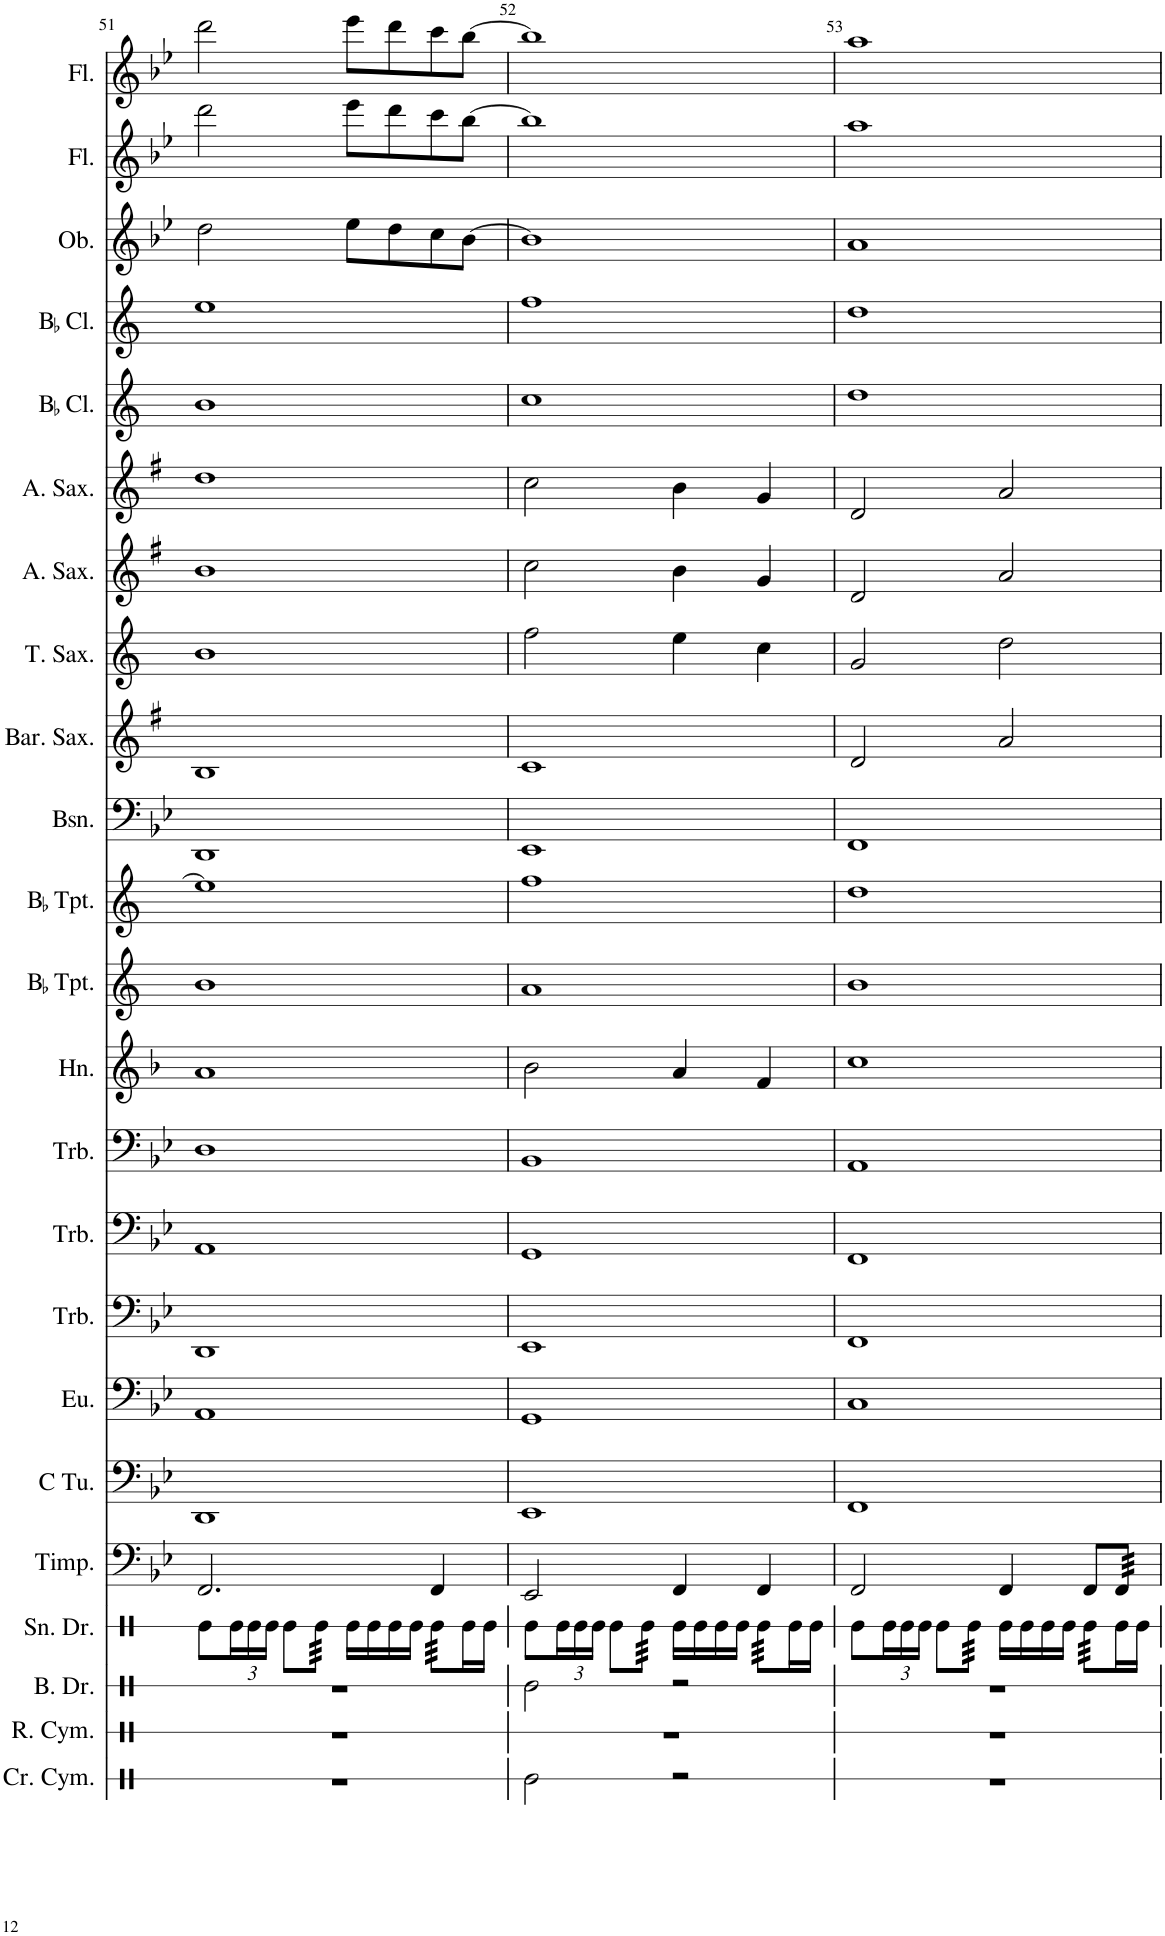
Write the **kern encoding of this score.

**kern	**kern	**kern	**kern	**kern	**kern	**kern	**kern	**kern	**kern	**kern	**kern	**kern	**kern	**kern	**kern	**kern	**kern	**kern	**kern	**kern	**kern	**kern
*part23	*part22	*part21	*part20	*part19	*part18	*part17	*part16	*part15	*part14	*part13	*part12	*part11	*part10	*part9	*part8	*part7	*part6	*part5	*part4	*part3	*part2	*part1
*staff23	*staff22	*staff21	*staff20	*staff19	*staff18	*staff17	*staff16	*staff15	*staff14	*staff13	*staff12	*staff11	*staff10	*staff9	*staff8	*staff7	*staff6	*staff5	*staff4	*staff3	*staff2	*staff1
*I"Crash Cymbal	*I"Ride Cymbal	*I"Bass Drum	*I"Snare Drum	*I"Timpani	*I"C Tuba	*I"Euphonium	*I"Trombone 3	*I"Trombone 2	*I"Trombone 1	*I"Horn	*I"BaccidentalFlat Trumpet	*I"BaccidentalFlat Trumpet	*I"Bassoon	*I"Baritone Saxophone	*I"Tenor Saxophone	*I"Alto Saxophone	*I"Alto Saxophone	*I"BaccidentalFlat Clarinet	*I"BaccidentalFlat Clarinet	*I"Oboe	*I"Flute	*I"Flute
*I'Cr. Cym.	*I'R. Cym.	*I'B. Dr.	*I'Sn. Dr.	*I'Timp.	*I'C Tu.	*I'Eu.	*I'Trb.	*I'Trb.	*I'Trb.	*I'Hn.	*I'BaccidentalFlat Tpt.	*I'BaccidentalFlat Tpt.	*I'Bsn.	*I'Bar. Sax.	*I'T. Sax.	*I'A. Sax.	*I'A. Sax.	*I'BaccidentalFlat Cl.	*I'BaccidentalFlat Cl.	*I'Ob.	*I'Fl.	*I'Fl.
!!LO:PB:g=z
*clefX	*clefX	*clefX	*clefX	*clefF4	*clefF4	*clefF4	*clefF4	*clefF4	*clefF4	*clefG2	*clefG2	*clefG2	*clefF4	*clefG2	*clefG2	*clefG2	*clefG2	*clefG2	*clefG2	*clefG2	*clefG2	*clefG2
*	*	*	*	*	*	*	*	*	*	*Trd4c7	*Trd1c2	*Trd1c2	*	*Trd12c21	*Trd8c14	*Trd5c9	*Trd5c9	*Trd1c2	*Trd1c2	*	*	*
*k[]	*k[]	*k[]	*k[]	*k[b-e-]	*k[b-e-]	*k[b-e-]	*k[b-e-]	*k[b-e-]	*k[b-e-]	*k[b-]	*k[]	*k[]	*k[b-e-]	*k[f#]	*k[]	*k[f#]	*k[f#]	*k[]	*k[]	*k[b-e-]	*k[b-e-]	*k[b-e-]
*M4/4	*M4/4	*M4/4	*M4/4	*M4/4	*M4/4	*M4/4	*M4/4	*M4/4	*M4/4	*M4/4	*M4/4	*M4/4	*M4/4	*M4/4	*M4/4	*M4/4	*M4/4	*M4/4	*M4/4	*M4/4	*M4/4	*M4/4
=51	=51	=51	=51	=51	=51	=51	=51	=51	=51	=51	=51	=51	=51	=51	=51	=51	=51	=51	=51	=51	=51	=51
1r	1r	1r	8Re\L	2.FF/	1DD	1AA	1DD	1AA	1D	1a	1b	1ee]	1DD	1B	1b	1b	1dd	1b	1ee	2dd\	2ddd\	2ddd\
*	*	*	*Xbrackettup	*	*	*	*	*	*	*	*	*	*	*	*	*	*	*	*	*	*	*
.	.	.	24Re\L	.	.	.	.	.	.	.	.	.	.	.	.	.	.	.	.	.	.	.
.	.	.	24Re\	.	.	.	.	.	.	.	.	.	.	.	.	.	.	.	.	.	.	.
.	.	.	24Re\JJ	.	.	.	.	.	.	.	.	.	.	.	.	.	.	.	.	.	.	.
.	.	.	8Re\L	.	.	.	.	.	.	.	.	.	.	.	.	.	.	.	.	.	.	.
*	*	*	*tremolo	*	*	*	*	*	*	*	*	*	*	*	*	*	*	*	*	*	*	*
.	.	.	64Re\	.	.	.	.	.	.	.	.	.	.	.	.	.	.	.	.	.	.	.
.	.	.	64Re\	.	.	.	.	.	.	.	.	.	.	.	.	.	.	.	.	.	.	.
.	.	.	64Re\	.	.	.	.	.	.	.	.	.	.	.	.	.	.	.	.	.	.	.
.	.	.	64Re\	.	.	.	.	.	.	.	.	.	.	.	.	.	.	.	.	.	.	.
.	.	.	64Re\	.	.	.	.	.	.	.	.	.	.	.	.	.	.	.	.	.	.	.
.	.	.	64Re\	.	.	.	.	.	.	.	.	.	.	.	.	.	.	.	.	.	.	.
.	.	.	64Re\	.	.	.	.	.	.	.	.	.	.	.	.	.	.	.	.	.	.	.
.	.	.	64Re\JJJJ	.	.	.	.	.	.	.	.	.	.	.	.	.	.	.	.	.	.	.
*	*	*	*Xtremolo	*	*	*	*	*	*	*	*	*	*	*	*	*	*	*	*	*	*	*
.	.	.	16Re\LL	.	.	.	.	.	.	.	.	.	.	.	.	.	.	.	.	8ee-\L	8eee-\L	8eee-\L
.	.	.	16Re\	.	.	.	.	.	.	.	.	.	.	.	.	.	.	.	.	.	.	.
.	.	.	16Re\	.	.	.	.	.	.	.	.	.	.	.	.	.	.	.	.	8dd\	8ddd\	8ddd\
.	.	.	16Re\JJ	.	.	.	.	.	.	.	.	.	.	.	.	.	.	.	.	.	.	.
*	*	*	*tremolo	*	*	*	*	*	*	*	*	*	*	*	*	*	*	*	*	*	*	*
.	.	.	64Re\LLLL	4FF/	.	.	.	.	.	.	.	.	.	.	.	.	.	.	.	8cc\	8ccc\	8ccc\
.	.	.	64Re\	.	.	.	.	.	.	.	.	.	.	.	.	.	.	.	.	.	.	.
.	.	.	64Re\	.	.	.	.	.	.	.	.	.	.	.	.	.	.	.	.	.	.	.
.	.	.	64Re\	.	.	.	.	.	.	.	.	.	.	.	.	.	.	.	.	.	.	.
.	.	.	64Re\	.	.	.	.	.	.	.	.	.	.	.	.	.	.	.	.	.	.	.
.	.	.	64Re\	.	.	.	.	.	.	.	.	.	.	.	.	.	.	.	.	.	.	.
.	.	.	64Re\	.	.	.	.	.	.	.	.	.	.	.	.	.	.	.	.	.	.	.
.	.	.	64Re\	.	.	.	.	.	.	.	.	.	.	.	.	.	.	.	.	.	.	.
*	*	*	*Xtremolo	*	*	*	*	*	*	*	*	*	*	*	*	*	*	*	*	*	*	*
.	.	.	16Re\L	.	.	.	.	.	.	.	.	.	.	.	.	.	.	.	.	[8b-\J	[8bb-\J	[8bb-\J
.	.	.	16Re\JJ	.	.	.	.	.	.	.	.	.	.	.	.	.	.	.	.	.	.	.
=52	=52	=52	=52	=52	=52	=52	=52	=52	=52	=52	=52	=52	=52	=52	=52	=52	=52	=52	=52	=52	=52	=52
2Re\	1r	2Re\	8Re\L	2EE-/	1EE-	1GG	1EE-	1GG	1BB-	2b-\	1a	1ff	1EE-	1c	2ff\	2cc\	2cc\	1cc	1ff	1b-]	1bb-]	1bb-]
.	.	.	24Re\L	.	.	.	.	.	.	.	.	.	.	.	.	.	.	.	.	.	.	.
.	.	.	24Re\	.	.	.	.	.	.	.	.	.	.	.	.	.	.	.	.	.	.	.
.	.	.	24Re\JJ	.	.	.	.	.	.	.	.	.	.	.	.	.	.	.	.	.	.	.
.	.	.	8Re\L	.	.	.	.	.	.	.	.	.	.	.	.	.	.	.	.	.	.	.
*	*	*	*tremolo	*	*	*	*	*	*	*	*	*	*	*	*	*	*	*	*	*	*	*
.	.	.	64Re\	.	.	.	.	.	.	.	.	.	.	.	.	.	.	.	.	.	.	.
.	.	.	64Re\	.	.	.	.	.	.	.	.	.	.	.	.	.	.	.	.	.	.	.
.	.	.	64Re\	.	.	.	.	.	.	.	.	.	.	.	.	.	.	.	.	.	.	.
.	.	.	64Re\	.	.	.	.	.	.	.	.	.	.	.	.	.	.	.	.	.	.	.
.	.	.	64Re\	.	.	.	.	.	.	.	.	.	.	.	.	.	.	.	.	.	.	.
.	.	.	64Re\	.	.	.	.	.	.	.	.	.	.	.	.	.	.	.	.	.	.	.
.	.	.	64Re\	.	.	.	.	.	.	.	.	.	.	.	.	.	.	.	.	.	.	.
.	.	.	64Re\JJJJ	.	.	.	.	.	.	.	.	.	.	.	.	.	.	.	.	.	.	.
*	*	*	*Xtremolo	*	*	*	*	*	*	*	*	*	*	*	*	*	*	*	*	*	*	*
2r	.	2r	16Re\LL	4FF/	.	.	.	.	.	4a/	.	.	.	.	4ee\	4b\	4b\	.	.	.	.	.
.	.	.	16Re\	.	.	.	.	.	.	.	.	.	.	.	.	.	.	.	.	.	.	.
.	.	.	16Re\	.	.	.	.	.	.	.	.	.	.	.	.	.	.	.	.	.	.	.
.	.	.	16Re\JJ	.	.	.	.	.	.	.	.	.	.	.	.	.	.	.	.	.	.	.
*	*	*	*tremolo	*	*	*	*	*	*	*	*	*	*	*	*	*	*	*	*	*	*	*
.	.	.	64Re\LLLL	4FF/	.	.	.	.	.	4f/	.	.	.	.	4cc\	4g/	4g/	.	.	.	.	.
.	.	.	64Re\	.	.	.	.	.	.	.	.	.	.	.	.	.	.	.	.	.	.	.
.	.	.	64Re\	.	.	.	.	.	.	.	.	.	.	.	.	.	.	.	.	.	.	.
.	.	.	64Re\	.	.	.	.	.	.	.	.	.	.	.	.	.	.	.	.	.	.	.
.	.	.	64Re\	.	.	.	.	.	.	.	.	.	.	.	.	.	.	.	.	.	.	.
.	.	.	64Re\	.	.	.	.	.	.	.	.	.	.	.	.	.	.	.	.	.	.	.
.	.	.	64Re\	.	.	.	.	.	.	.	.	.	.	.	.	.	.	.	.	.	.	.
.	.	.	64Re\	.	.	.	.	.	.	.	.	.	.	.	.	.	.	.	.	.	.	.
*	*	*	*Xtremolo	*	*	*	*	*	*	*	*	*	*	*	*	*	*	*	*	*	*	*
.	.	.	16Re\L	.	.	.	.	.	.	.	.	.	.	.	.	.	.	.	.	.	.	.
.	.	.	16Re\JJ	.	.	.	.	.	.	.	.	.	.	.	.	.	.	.	.	.	.	.
=53	=53	=53	=53	=53	=53	=53	=53	=53	=53	=53	=53	=53	=53	=53	=53	=53	=53	=53	=53	=53	=53	=53
1r	1r	1r	8Re\L	2FF/	1FF	1C	1FF	1FF	1AA	1cc	1b	1dd	1FF	2d/	2g/	2d/	2d/	1dd	1dd	1a	1aa	1aa
.	.	.	24Re\L	.	.	.	.	.	.	.	.	.	.	.	.	.	.	.	.	.	.	.
.	.	.	24Re\	.	.	.	.	.	.	.	.	.	.	.	.	.	.	.	.	.	.	.
.	.	.	24Re\JJ	.	.	.	.	.	.	.	.	.	.	.	.	.	.	.	.	.	.	.
.	.	.	8Re\L	.	.	.	.	.	.	.	.	.	.	.	.	.	.	.	.	.	.	.
*	*	*	*tremolo	*	*	*	*	*	*	*	*	*	*	*	*	*	*	*	*	*	*	*
.	.	.	64Re\	.	.	.	.	.	.	.	.	.	.	.	.	.	.	.	.	.	.	.
.	.	.	64Re\	.	.	.	.	.	.	.	.	.	.	.	.	.	.	.	.	.	.	.
.	.	.	64Re\	.	.	.	.	.	.	.	.	.	.	.	.	.	.	.	.	.	.	.
.	.	.	64Re\	.	.	.	.	.	.	.	.	.	.	.	.	.	.	.	.	.	.	.
.	.	.	64Re\	.	.	.	.	.	.	.	.	.	.	.	.	.	.	.	.	.	.	.
.	.	.	64Re\	.	.	.	.	.	.	.	.	.	.	.	.	.	.	.	.	.	.	.
.	.	.	64Re\	.	.	.	.	.	.	.	.	.	.	.	.	.	.	.	.	.	.	.
.	.	.	64Re\JJJJ	.	.	.	.	.	.	.	.	.	.	.	.	.	.	.	.	.	.	.
*	*	*	*Xtremolo	*	*	*	*	*	*	*	*	*	*	*	*	*	*	*	*	*	*	*
.	.	.	16Re\LL	4FF/	.	.	.	.	.	.	.	.	.	2a/	2dd\	2a/	2a/	.	.	.	.	.
.	.	.	16Re\	.	.	.	.	.	.	.	.	.	.	.	.	.	.	.	.	.	.	.
.	.	.	16Re\	.	.	.	.	.	.	.	.	.	.	.	.	.	.	.	.	.	.	.
.	.	.	16Re\JJ	.	.	.	.	.	.	.	.	.	.	.	.	.	.	.	.	.	.	.
*	*	*	*tremolo	*	*	*	*	*	*	*	*	*	*	*	*	*	*	*	*	*	*	*
.	.	.	64Re\LLLL	8FF/L	.	.	.	.	.	.	.	.	.	.	.	.	.	.	.	.	.	.
.	.	.	64Re\	.	.	.	.	.	.	.	.	.	.	.	.	.	.	.	.	.	.	.
.	.	.	64Re\	.	.	.	.	.	.	.	.	.	.	.	.	.	.	.	.	.	.	.
.	.	.	64Re\	.	.	.	.	.	.	.	.	.	.	.	.	.	.	.	.	.	.	.
.	.	.	64Re\	.	.	.	.	.	.	.	.	.	.	.	.	.	.	.	.	.	.	.
.	.	.	64Re\	.	.	.	.	.	.	.	.	.	.	.	.	.	.	.	.	.	.	.
.	.	.	64Re\	.	.	.	.	.	.	.	.	.	.	.	.	.	.	.	.	.	.	.
.	.	.	64Re\	.	.	.	.	.	.	.	.	.	.	.	.	.	.	.	.	.	.	.
*	*	*	*Xtremolo	*	*	*	*	*	*	*	*	*	*	*	*	*	*	*	*	*	*	*
*	*	*	*	*tremolo	*	*	*	*	*	*	*	*	*	*	*	*	*	*	*	*	*	*
.	.	.	16Re\L	64FF/	.	.	.	.	.	.	.	.	.	.	.	.	.	.	.	.	.	.
.	.	.	.	64FF/	.	.	.	.	.	.	.	.	.	.	.	.	.	.	.	.	.	.
.	.	.	.	64FF/	.	.	.	.	.	.	.	.	.	.	.	.	.	.	.	.	.	.
.	.	.	.	64FF/	.	.	.	.	.	.	.	.	.	.	.	.	.	.	.	.	.	.
.	.	.	16Re\JJ	64FF/	.	.	.	.	.	.	.	.	.	.	.	.	.	.	.	.	.	.
.	.	.	.	64FF/	.	.	.	.	.	.	.	.	.	.	.	.	.	.	.	.	.	.
.	.	.	.	64FF/	.	.	.	.	.	.	.	.	.	.	.	.	.	.	.	.	.	.
.	.	.	.	64FF/JJJJ	.	.	.	.	.	.	.	.	.	.	.	.	.	.	.	.	.	.
*	*	*	*	*Xtremolo	*	*	*	*	*	*	*	*	*	*	*	*	*	*	*	*	*	*
=	=	=	=	=	=	=	=	=	=	=	=	=	=	=	=	=	=	=	=	=	=	=
*-	*-	*-	*-	*-	*-	*-	*-	*-	*-	*-	*-	*-	*-	*-	*-	*-	*-	*-	*-	*-	*-	*-
